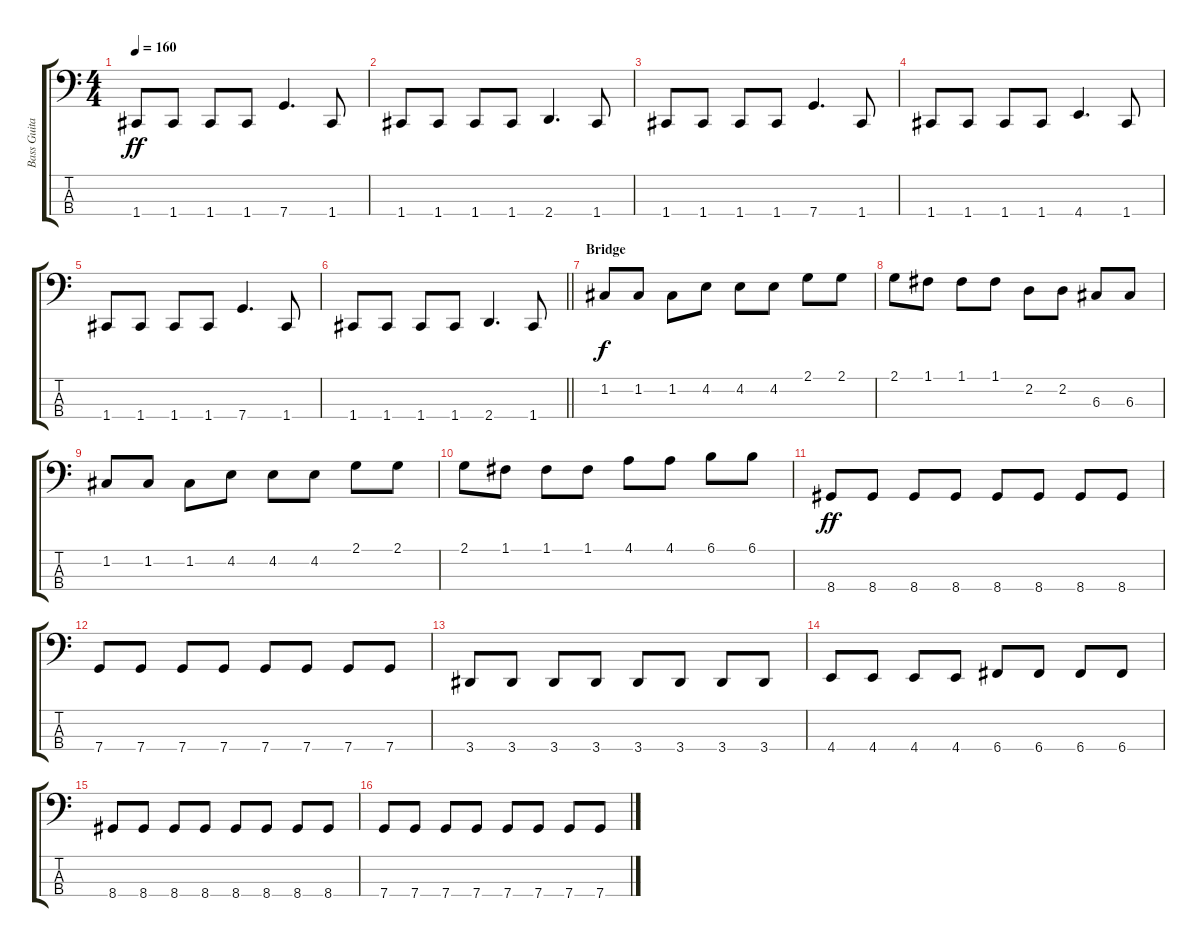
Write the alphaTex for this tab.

\track ("Bass Guitar" "Bass Guita") {instrument electricbassfinger}
\staff {score tabs}
\tuning (F2 C2 G1 C1) {hide}
\ts (4 4)
\tempo 160
\clef f4
\ks c
1.4.8{dy ff} 1.4.8 1.4.8 1.4.8 7.4.4{d} 1.4.8 |
1.4.8 1.4.8 1.4.8 1.4.8 2.4.4{d} 1.4.8 |
1.4.8 1.4.8 1.4.8 1.4.8 7.4.4{d} 1.4.8 |
1.4.8 1.4.8 1.4.8 1.4.8 4.4.4{d} 1.4.8 |
1.4.8 1.4.8 1.4.8 1.4.8 7.4.4{d} 1.4.8 |
\barLineRight lightlight
1.4.8 1.4.8 1.4.8 1.4.8 2.4.4{d} 1.4.8 |
\section ("" "Bridge")
1.2.8{dy f} 1.2.8 1.2.8 4.2.8 4.2.8 4.2.8 2.1.8 2.1.8 |
2.1.8 1.1.8 1.1.8 1.1.8 2.2.8 2.2.8 6.3.8 6.3.8 |
1.2.8 1.2.8 1.2.8 4.2.8 4.2.8 4.2.8 2.1.8 2.1.8 |
2.1.8 1.1.8 1.1.8 1.1.8 4.1.8 4.1.8 6.1.8 6.1.8 |
8.4.8{dy ff} 8.4.8 8.4.8 8.4.8 8.4.8 8.4.8 8.4.8 8.4.8 |
7.4.8 7.4.8 7.4.8 7.4.8 7.4.8 7.4.8 7.4.8 7.4.8 |
3.4.8 3.4.8 3.4.8 3.4.8 3.4.8 3.4.8 3.4.8 3.4.8 |
4.4.8 4.4.8 4.4.8 4.4.8 6.4.8 6.4.8 6.4.8 6.4.8 |
8.4.8 8.4.8 8.4.8 8.4.8 8.4.8 8.4.8 8.4.8 8.4.8 |
7.4.8 7.4.8 7.4.8 7.4.8 7.4.8 7.4.8 7.4.8 7.4.8
